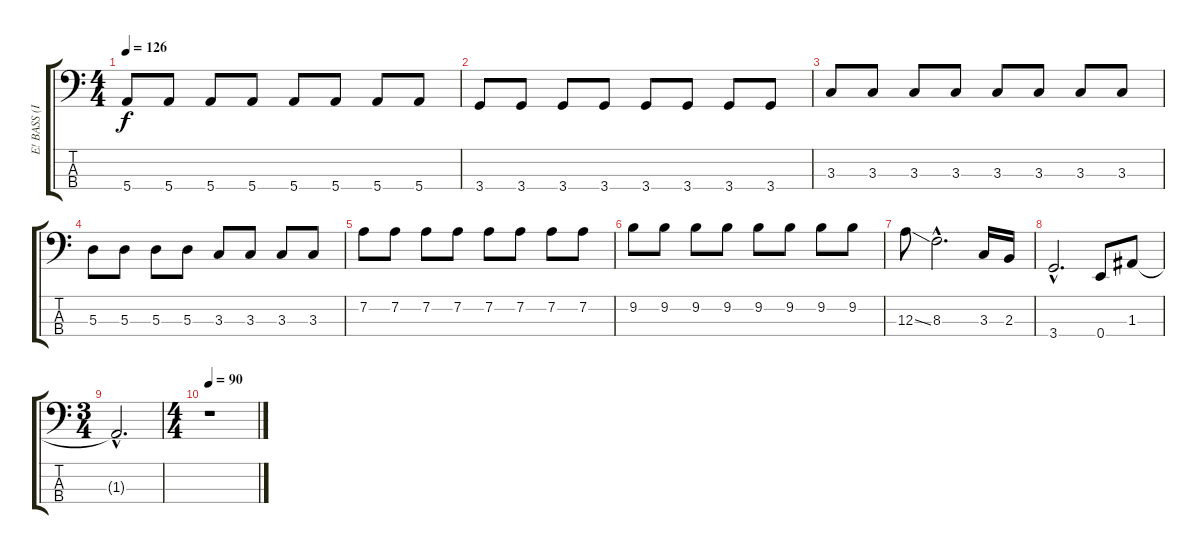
\track ("E! BASS (In the name of David E)" "E! BASS (I") {instrument electricbassfinger}
\staff {score tabs}
\tuning (G2 D2 A1 E1) {hide}
\ts (4 4)
\tempo 126
\clef f4
\ks c
5.4.8{dy f} 5.4.8 5.4.8 5.4.8 5.4.8 5.4.8 5.4.8 5.4.8 |
3.4.8 3.4.8 3.4.8 3.4.8 3.4.8 3.4.8 3.4.8 3.4.8 |
3.3.8 3.3.8 3.3.8 3.3.8 3.3.8 3.3.8 3.3.8 3.3.8 |
5.3.8 5.3.8 5.3.8 5.3.8 3.3.8 3.3.8 3.3.8 3.3.8 |
7.2.8 7.2.8 7.2.8 7.2.8 7.2.8 7.2.8 7.2.8 7.2.8 |
9.2.8 9.2.8 9.2.8 9.2.8 9.2.8 9.2.8 9.2.8 9.2.8 |
12.3{ss}.8 8.3{hac}.2{d} 3.3.16 2.3.16 |
3.4{hac}.2{d} 0.4.8 1.3.8 |
\ts (3 4)
1.3{hac t}.2{d volume 8} |
\ts (4 4)
\tempo 90
r.1
